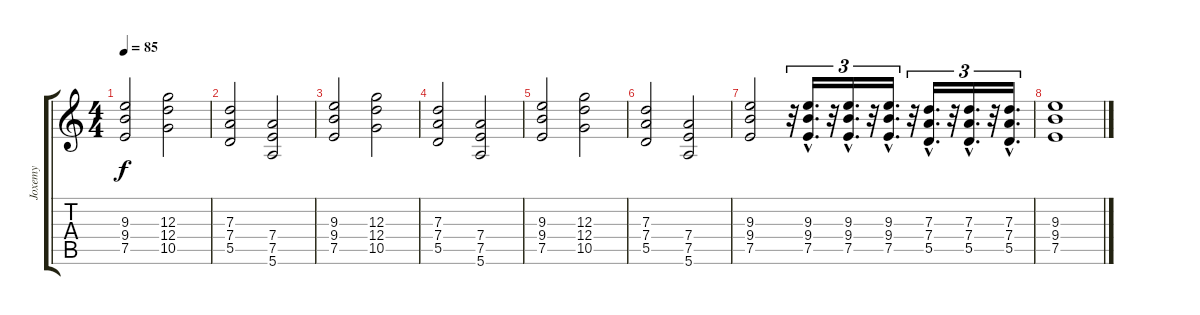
\track ("Joxemy" "Joxemy") {instrument electricguitarclean}
\staff {score tabs}
\tuning (E4 B3 G3 D3 A2 E2) {hide}
\ts (4 4)
\tempo 85
\clef g2
\ks c
(9.3 9.4 7.5).2{dy f} (12.3 12.4 10.5).2 |
(7.3 7.4 5.5).2 (7.4 7.5 5.6).2 |
(9.3 9.4 7.5).2 (12.3 12.4 10.5).2 |
(7.3 7.4 5.5).2 (7.4 7.5 5.6).2 |
(9.3 9.4 7.5).2 (12.3 12.4 10.5).2 |
(7.3 7.4 5.5).2 (7.4 7.5 5.6).2 |
(9.3 9.4 7.5).2 r.32{tu (3 2)} (9.3{hac} 9.4{hac} 7.5{hac}).16{d tu (3 2)} r.32{tu (3 2)} (9.3{hac} 9.4{hac} 7.5{hac}).16{d tu (3 2)} r.32{tu (3 2)} (9.3{hac} 9.4{hac} 7.5{hac}).16{d tu (3 2)} r.32{tu (3 2)} (7.3{hac} 7.4{hac} 5.5{hac}).16{d tu (3 2)} r.32{tu (3 2)} (7.3{hac} 7.4{hac} 5.5{hac}).16{d tu (3 2)} r.32{tu (3 2)} (7.3{hac} 7.4{hac} 5.5{hac}).16{d tu (3 2)} |
(9.3 9.4 7.5).1{volume 2}
